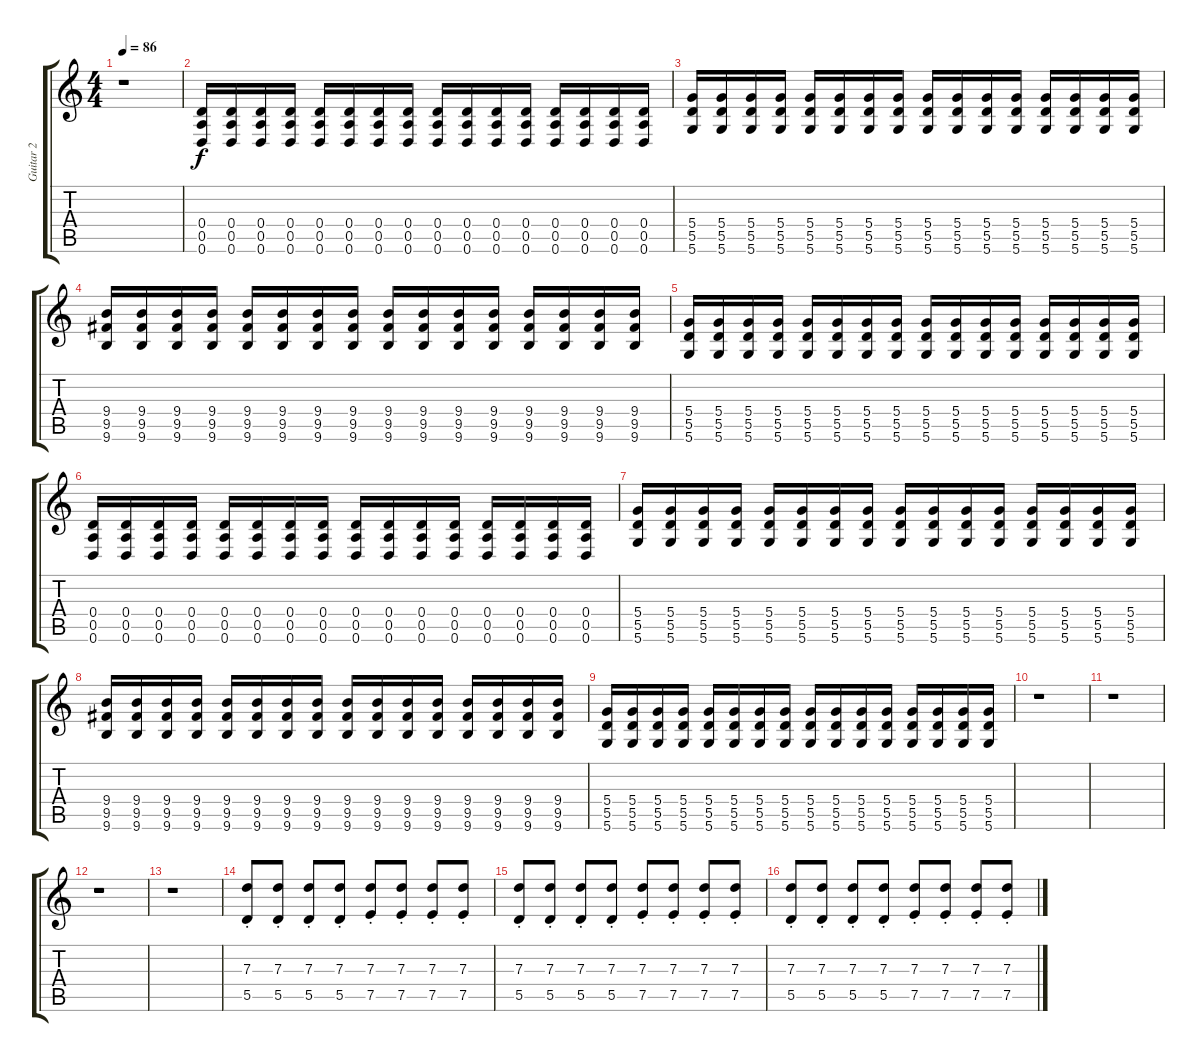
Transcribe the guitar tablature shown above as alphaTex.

\track ("Guitar 2" "Guitar 2") {instrument distortionguitar}
\staff {score tabs}
\tuning (E4 B3 G3 D3 A2 D2) {hide}
\ts (4 4)
\tempo 86
\clef g2
\ks c
r.1{dy f instrument distortionguitar} |
(0.4 0.5 0.6).16{instrument distortionguitar} (0.4 0.5 0.6).16 (0.4 0.5 0.6).16 (0.4 0.5 0.6).16 (0.4 0.5 0.6).16 (0.4 0.5 0.6).16 (0.4 0.5 0.6).16 (0.4 0.5 0.6).16 (0.4 0.5 0.6).16 (0.4 0.5 0.6).16 (0.4 0.5 0.6).16 (0.4 0.5 0.6).16 (0.4 0.5 0.6).16 (0.4 0.5 0.6).16 (0.4 0.5 0.6).16 (0.4 0.5 0.6).16 |
(5.4 5.5 5.6).16 (5.4 5.5 5.6).16 (5.4 5.5 5.6).16 (5.4 5.5 5.6).16 (5.4 5.5 5.6).16 (5.4 5.5 5.6).16 (5.4 5.5 5.6).16 (5.4 5.5 5.6).16 (5.4 5.5 5.6).16 (5.4 5.5 5.6).16 (5.4 5.5 5.6).16 (5.4 5.5 5.6).16 (5.4 5.5 5.6).16 (5.4 5.5 5.6).16 (5.4 5.5 5.6).16 (5.4 5.5 5.6).16 |
(9.4 9.5 9.6).16 (9.4 9.5 9.6).16 (9.4 9.5 9.6).16 (9.4 9.5 9.6).16 (9.4 9.5 9.6).16 (9.4 9.5 9.6).16 (9.4 9.5 9.6).16 (9.4 9.5 9.6).16 (9.4 9.5 9.6).16 (9.4 9.5 9.6).16 (9.4 9.5 9.6).16 (9.4 9.5 9.6).16 (9.4 9.5 9.6).16 (9.4 9.5 9.6).16 (9.4 9.5 9.6).16 (9.4 9.5 9.6).16 |
(5.4 5.5 5.6).16 (5.4 5.5 5.6).16 (5.4 5.5 5.6).16 (5.4 5.5 5.6).16 (5.4 5.5 5.6).16 (5.4 5.5 5.6).16 (5.4 5.5 5.6).16 (5.4 5.5 5.6).16 (5.4 5.5 5.6).16 (5.4 5.5 5.6).16 (5.4 5.5 5.6).16 (5.4 5.5 5.6).16 (5.4 5.5 5.6).16 (5.4 5.5 5.6).16 (5.4 5.5 5.6).16 (5.4 5.5 5.6).16 |
(0.4 0.5 0.6).16{instrument distortionguitar} (0.4 0.5 0.6).16 (0.4 0.5 0.6).16 (0.4 0.5 0.6).16 (0.4 0.5 0.6).16 (0.4 0.5 0.6).16 (0.4 0.5 0.6).16 (0.4 0.5 0.6).16 (0.4 0.5 0.6).16 (0.4 0.5 0.6).16 (0.4 0.5 0.6).16 (0.4 0.5 0.6).16 (0.4 0.5 0.6).16 (0.4 0.5 0.6).16 (0.4 0.5 0.6).16 (0.4 0.5 0.6).16 |
(5.4 5.5 5.6).16 (5.4 5.5 5.6).16 (5.4 5.5 5.6).16 (5.4 5.5 5.6).16 (5.4 5.5 5.6).16 (5.4 5.5 5.6).16 (5.4 5.5 5.6).16 (5.4 5.5 5.6).16 (5.4 5.5 5.6).16 (5.4 5.5 5.6).16 (5.4 5.5 5.6).16 (5.4 5.5 5.6).16 (5.4 5.5 5.6).16 (5.4 5.5 5.6).16 (5.4 5.5 5.6).16 (5.4 5.5 5.6).16 |
(9.4 9.5 9.6).16 (9.4 9.5 9.6).16 (9.4 9.5 9.6).16 (9.4 9.5 9.6).16 (9.4 9.5 9.6).16 (9.4 9.5 9.6).16 (9.4 9.5 9.6).16 (9.4 9.5 9.6).16 (9.4 9.5 9.6).16 (9.4 9.5 9.6).16 (9.4 9.5 9.6).16 (9.4 9.5 9.6).16 (9.4 9.5 9.6).16 (9.4 9.5 9.6).16 (9.4 9.5 9.6).16 (9.4 9.5 9.6).16 |
(5.4 5.5 5.6).16 (5.4 5.5 5.6).16 (5.4 5.5 5.6).16 (5.4 5.5 5.6).16 (5.4 5.5 5.6).16 (5.4 5.5 5.6).16 (5.4 5.5 5.6).16 (5.4 5.5 5.6).16 (5.4 5.5 5.6).16 (5.4 5.5 5.6).16 (5.4 5.5 5.6).16 (5.4 5.5 5.6).16 (5.4 5.5 5.6).16 (5.4 5.5 5.6).16 (5.4 5.5 5.6).16 (5.4 5.5 5.6).16 |
r.1 |
r.1 |
r.1 |
r.1 |
(7.3{st} 5.5{st}).8 (7.3{st} 5.5{st}).8 (7.3{st} 5.5{st}).8 (7.3{st} 5.5{st}).8 (7.3{st} 7.5{st}).8 (7.3{st} 7.5{st}).8 (7.3{st} 7.5{st}).8 (7.3{st} 7.5{st}).8 |
(7.3{st} 5.5{st}).8 (7.3{st} 5.5{st}).8 (7.3{st} 5.5{st}).8 (7.3{st} 5.5{st}).8 (7.3{st} 7.5{st}).8 (7.3{st} 7.5{st}).8 (7.3{st} 7.5{st}).8 (7.3{st} 7.5{st}).8 |
(7.3{st} 5.5{st}).8 (7.3{st} 5.5{st}).8 (7.3{st} 5.5{st}).8 (7.3{st} 5.5{st}).8 (7.3{st} 7.5{st}).8 (7.3{st} 7.5{st}).8 (7.3{st} 7.5{st}).8 (7.3{st} 7.5{st}).8
